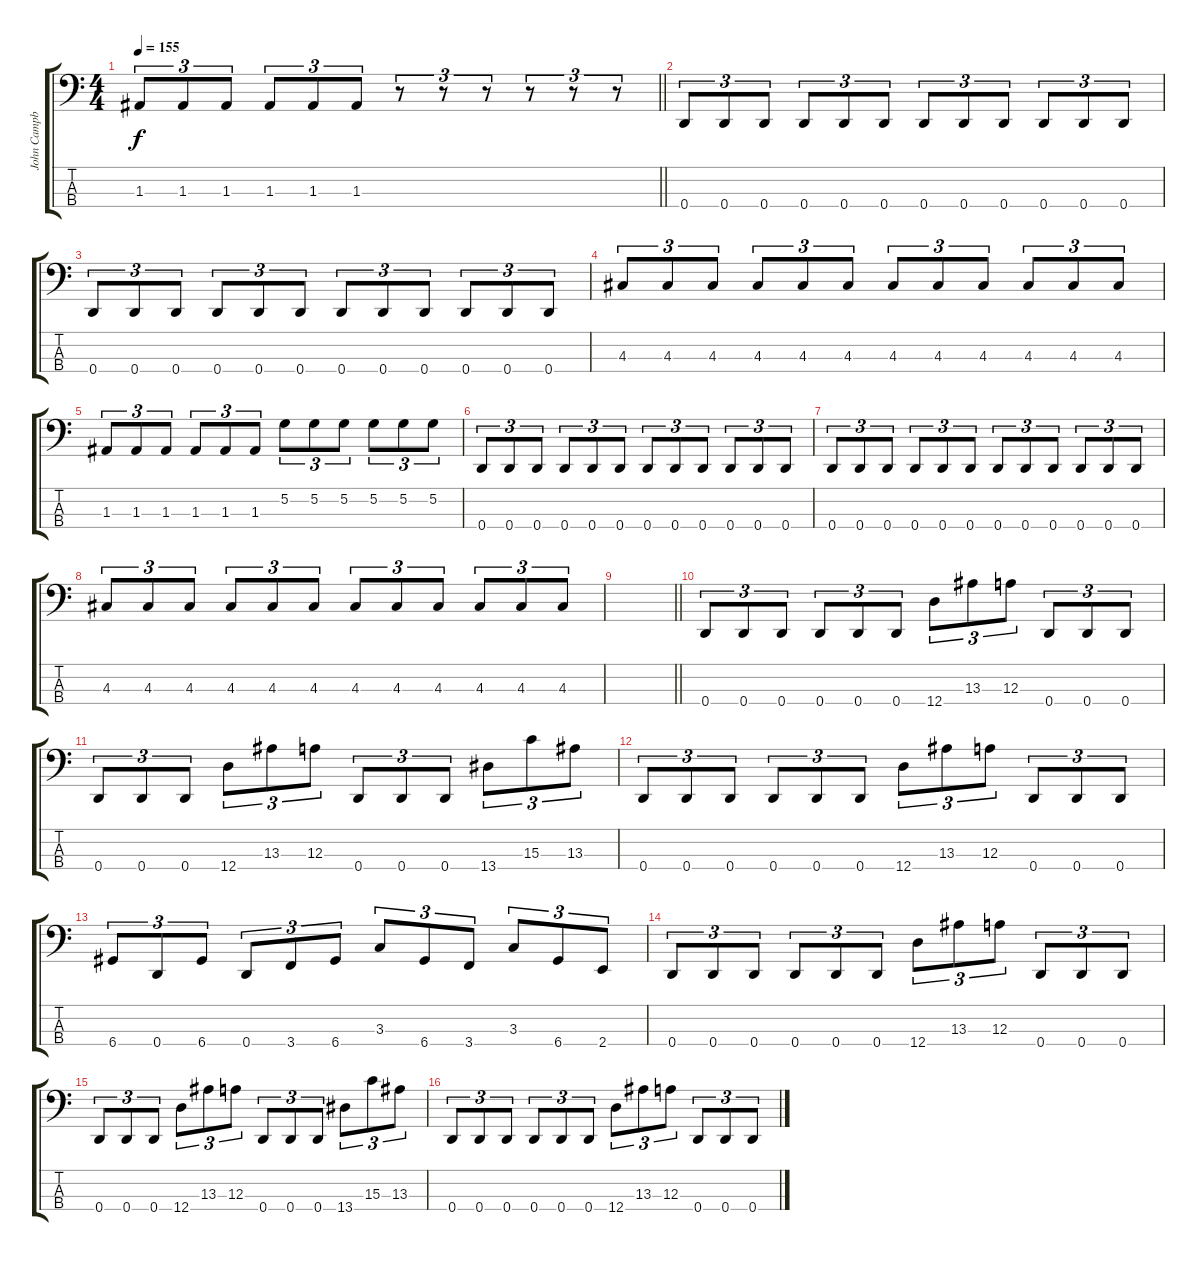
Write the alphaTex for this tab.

\track ("John Campbell" "John Campb") {instrument electricbasspick}
\staff {score tabs}
\tuning (G2 D2 A1 D1) {hide}
\ts (4 4)
\tempo 155
\clef f4
\barLineRight lightlight
\ks c
1.3.8{tu (3 2) dy f} 1.3.8{tu (3 2)} 1.3.8{tu (3 2)} 1.3.8{tu (3 2)} 1.3.8{tu (3 2)} 1.3.8{tu (3 2)} r.8{tu (3 2)} r.8{tu (3 2)} r.8{tu (3 2)} r.8{tu (3 2)} r.8{tu (3 2)} r.8{tu (3 2)} |
0.4.8{tu (3 2)} 0.4.8{tu (3 2)} 0.4.8{tu (3 2)} 0.4.8{tu (3 2)} 0.4.8{tu (3 2)} 0.4.8{tu (3 2)} 0.4.8{tu (3 2)} 0.4.8{tu (3 2)} 0.4.8{tu (3 2)} 0.4.8{tu (3 2)} 0.4.8{tu (3 2)} 0.4.8{tu (3 2)} |
0.4.8{tu (3 2)} 0.4.8{tu (3 2)} 0.4.8{tu (3 2)} 0.4.8{tu (3 2)} 0.4.8{tu (3 2)} 0.4.8{tu (3 2)} 0.4.8{tu (3 2)} 0.4.8{tu (3 2)} 0.4.8{tu (3 2)} 0.4.8{tu (3 2)} 0.4.8{tu (3 2)} 0.4.8{tu (3 2)} |
4.3.8{tu (3 2)} 4.3.8{tu (3 2)} 4.3.8{tu (3 2)} 4.3.8{tu (3 2)} 4.3.8{tu (3 2)} 4.3.8{tu (3 2)} 4.3.8{tu (3 2)} 4.3.8{tu (3 2)} 4.3.8{tu (3 2)} 4.3.8{tu (3 2)} 4.3.8{tu (3 2)} 4.3.8{tu (3 2)} |
1.3.8{tu (3 2)} 1.3.8{tu (3 2)} 1.3.8{tu (3 2)} 1.3.8{tu (3 2)} 1.3.8{tu (3 2)} 1.3.8{tu (3 2)} 5.2.8{tu (3 2)} 5.2.8{tu (3 2)} 5.2.8{tu (3 2)} 5.2.8{tu (3 2)} 5.2.8{tu (3 2)} 5.2.8{tu (3 2)} |
0.4.8{tu (3 2)} 0.4.8{tu (3 2)} 0.4.8{tu (3 2)} 0.4.8{tu (3 2)} 0.4.8{tu (3 2)} 0.4.8{tu (3 2)} 0.4.8{tu (3 2)} 0.4.8{tu (3 2)} 0.4.8{tu (3 2)} 0.4.8{tu (3 2)} 0.4.8{tu (3 2)} 0.4.8{tu (3 2)} |
0.4.8{tu (3 2)} 0.4.8{tu (3 2)} 0.4.8{tu (3 2)} 0.4.8{tu (3 2)} 0.4.8{tu (3 2)} 0.4.8{tu (3 2)} 0.4.8{tu (3 2)} 0.4.8{tu (3 2)} 0.4.8{tu (3 2)} 0.4.8{tu (3 2)} 0.4.8{tu (3 2)} 0.4.8{tu (3 2)} |
4.3.8{tu (3 2)} 4.3.8{tu (3 2)} 4.3.8{tu (3 2)} 4.3.8{tu (3 2)} 4.3.8{tu (3 2)} 4.3.8{tu (3 2)} 4.3.8{tu (3 2)} 4.3.8{tu (3 2)} 4.3.8{tu (3 2)} 4.3.8{tu (3 2)} 4.3.8{tu (3 2)} 4.3.8{tu (3 2)} |
\barLineRight lightlight
|
0.4.8{tu (3 2)} 0.4.8{tu (3 2)} 0.4.8{tu (3 2)} 0.4.8{tu (3 2)} 0.4.8{tu (3 2)} 0.4.8{tu (3 2)} 12.4.8{tu (3 2)} 13.3.8{tu (3 2)} 12.3.8{tu (3 2)} 0.4.8{tu (3 2)} 0.4.8{tu (3 2)} 0.4.8{tu (3 2)} |
0.4.8{tu (3 2)} 0.4.8{tu (3 2)} 0.4.8{tu (3 2)} 12.4.8{tu (3 2)} 13.3.8{tu (3 2)} 12.3.8{tu (3 2)} 0.4.8{tu (3 2)} 0.4.8{tu (3 2)} 0.4.8{tu (3 2)} 13.4.8{tu (3 2)} 15.3.8{tu (3 2)} 13.3.8{tu (3 2)} |
0.4.8{tu (3 2)} 0.4.8{tu (3 2)} 0.4.8{tu (3 2)} 0.4.8{tu (3 2)} 0.4.8{tu (3 2)} 0.4.8{tu (3 2)} 12.4.8{tu (3 2)} 13.3.8{tu (3 2)} 12.3.8{tu (3 2)} 0.4.8{tu (3 2)} 0.4.8{tu (3 2)} 0.4.8{tu (3 2)} |
6.4.8{tu (3 2)} 0.4.8{tu (3 2)} 6.4.8{tu (3 2)} 0.4.8{tu (3 2)} 3.4.8{tu (3 2)} 6.4.8{tu (3 2)} 3.3.8{tu (3 2)} 6.4.8{tu (3 2)} 3.4.8{tu (3 2)} 3.3.8{tu (3 2)} 6.4.8{tu (3 2)} 2.4.8{tu (3 2)} |
0.4.8{tu (3 2)} 0.4.8{tu (3 2)} 0.4.8{tu (3 2)} 0.4.8{tu (3 2)} 0.4.8{tu (3 2)} 0.4.8{tu (3 2)} 12.4.8{tu (3 2)} 13.3.8{tu (3 2)} 12.3.8{tu (3 2)} 0.4.8{tu (3 2)} 0.4.8{tu (3 2)} 0.4.8{tu (3 2)} |
0.4.8{tu (3 2)} 0.4.8{tu (3 2)} 0.4.8{tu (3 2)} 12.4.8{tu (3 2)} 13.3.8{tu (3 2)} 12.3.8{tu (3 2)} 0.4.8{tu (3 2)} 0.4.8{tu (3 2)} 0.4.8{tu (3 2)} 13.4.8{tu (3 2)} 15.3.8{tu (3 2)} 13.3.8{tu (3 2)} |
0.4.8{tu (3 2)} 0.4.8{tu (3 2)} 0.4.8{tu (3 2)} 0.4.8{tu (3 2)} 0.4.8{tu (3 2)} 0.4.8{tu (3 2)} 12.4.8{tu (3 2)} 13.3.8{tu (3 2)} 12.3.8{tu (3 2)} 0.4.8{tu (3 2)} 0.4.8{tu (3 2)} 0.4.8{tu (3 2)}
